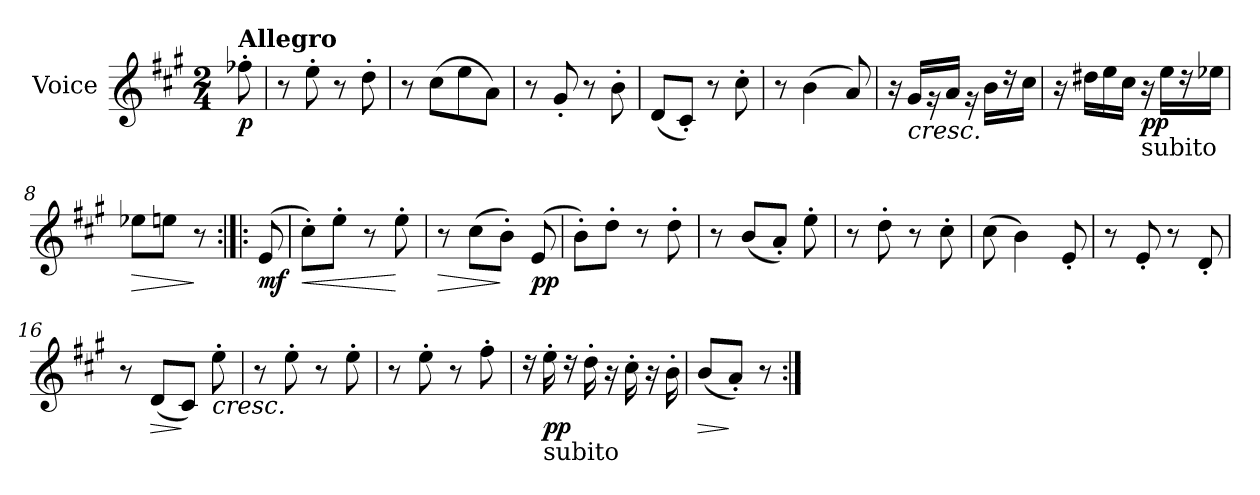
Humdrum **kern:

**kern	**dynam
*part1	*part1
*staff1	*staff1
*I"Voice	*
*clefG2	*
*k[f#c#g#]	*
*A:	*
*M2/4	*
=	=
!LO:TX:a:B:t=Allegro	!
!	!LO:DY:b
8ff-X'>i\	p
=1	=1
8r	.
8ee'>\	.
8r	.
8dd'>\	.
=2	=2
8r	.
(>8cc#\L	.
8ee\	.
8a\J)	.
=3	=3
8r	.
8g#'</	.
8r	.
8b'>\	.
=4	=4
(<8d/L	.
8c#'</J)	.
8r	.
8cc#'>\	.
=5	=5
8r	.
(>4b\	.
8a/)	.
!!LO:LB:g=z
=6	=6
16r	.
!LO:TX:b:i:t=cresc.	!
16g#/KL	.
16rg	.
16a/Jk	.
16rg	.
16b\KL	.
16r	.
16cc#\Jk	.
=7	=7
16r	.
16dd#Xj\LL	.
16ee\	.
16cc#\JJ	.
!LO:TX:b:t=subito	!
!	!LO:DY:b
16r	pp
16ee\KL	.
16rcc	.
16ee-Xi\Jk	.
=8	=8
!	!LO:HP:b
8ee-Xi\L	>
8ee\J	.
8r	]
=8X81:|!|:	=8X81:|!|:
!	!LO:DY:b
(8e/	mf
=9	=9
!	!LO:HP:b
8cc#'>\L)	<
8ee'>\J	.
8r	.
8ee'>\	[
=10	=10
!	!LO:HP:b
8r	>
(>8cc#\L	.
8b'>\J)	]
!	!LO:DY:b
(8e/	pp
!!LO:LB:g=z
=11	=11
8b'>\L)	.
8dd'>\J	.
8r	.
8dd'>\	.
=12	=12
8r	.
(<8b/L	.
8a'>/J)	.
8ee'>\	.
=13	=13
8r	.
8dd'>\	.
8r	.
8cc#'>\	.
=14	=14
(>8cc#\	.
4b\)	.
8e'</	.
=15	=15
8r	.
8e'</	.
8r	.
8d'</	.
=16	=16
8r	.
!	!LO:HP:b
(<8d/L	>
8c#/J)	]
!LO:TX:b:i:t=cresc.	!
8ee'>\	.
!!LO:LB:g=z
=17	=17
8r	.
8ee'>\	.
8r	.
8ee'>\	.
=18	=18
8r	.
8ee'>\	.
8r	.
8ff#'>\	.
=19	=19
16rdd	.
!LO:TX:b:t=subito	!
!	!LO:DY:b
16ee'>\	pp
16rcc	.
16dd'>\	.
16r	.
16cc#'>\	.
16r	.
16b'>\	.
=20	=20
!	!LO:HP:b
(<8b/L	>
8a'</J)	]
8r	.
=:|!	=:|!
*-	*-
